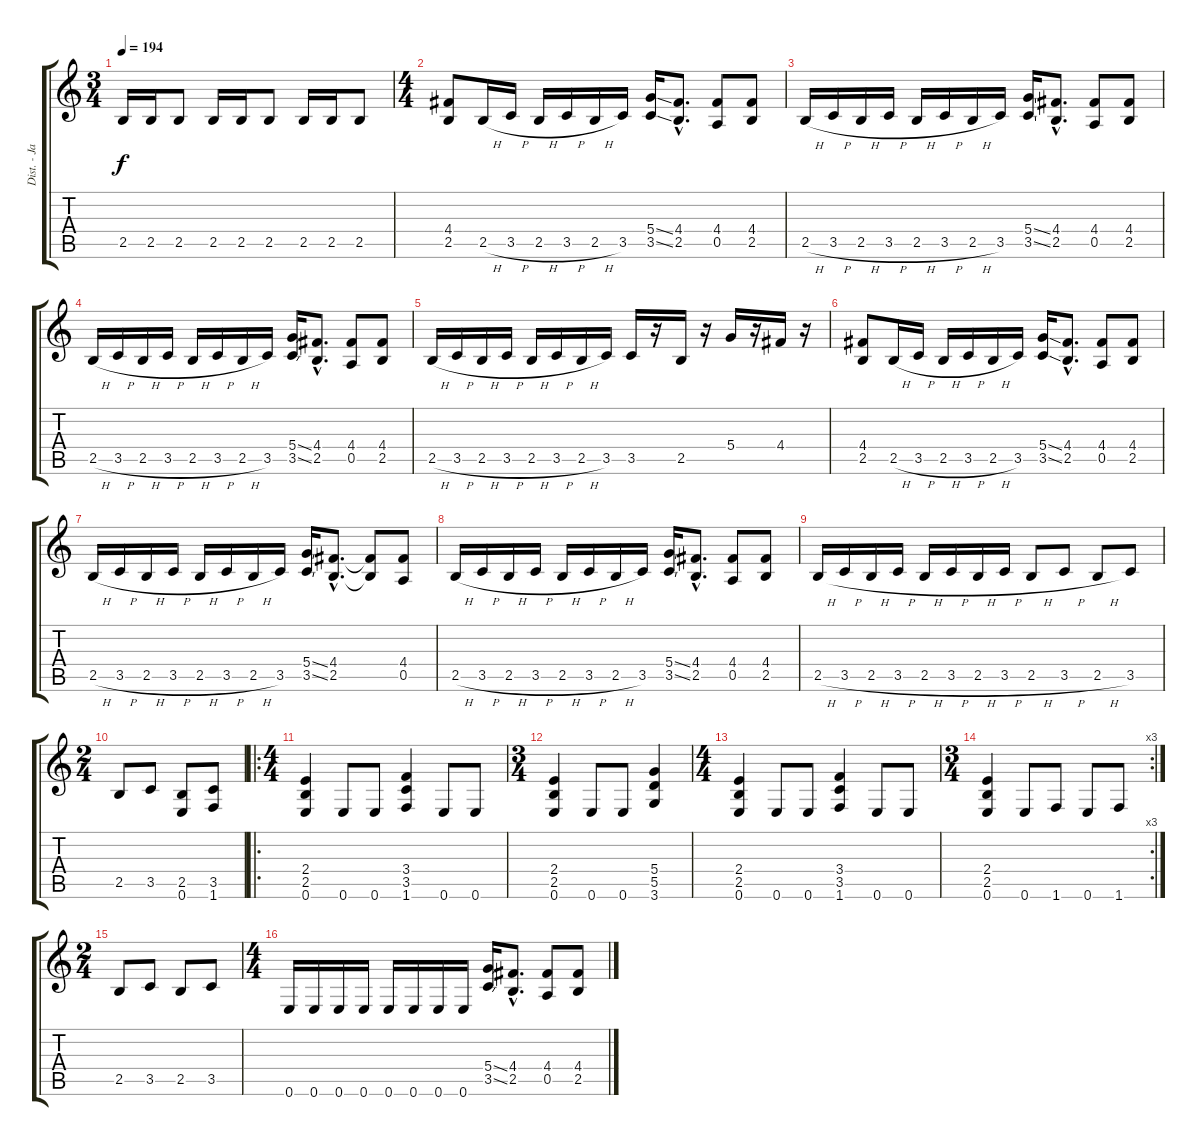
\track ("Dist. - James" "Dist. - Ja") {instrument distortionguitar}
\staff {score tabs}
\tuning (E4 B3 G3 D3 A2 E2) {hide}
\ts (3 4)
\tempo 194
\clef g2
\ks c
2.5.16{dy f} 2.5.16 2.5.8 2.5.16 2.5.16 2.5.8 2.5.16 2.5.16 2.5.8 |
\ts (4 4)
(4.4 2.5).8 2.5{h}.16 3.5{h}.16 2.5{h}.16 3.5{h}.16 2.5{h}.16 3.5.16 (5.4{ss} 3.5{ss}).16 (4.4{hac} 2.5{hac}).8{d} (4.4 0.5).8 (4.4 2.5).8 |
2.5{h}.16 3.5{h}.16 2.5{h}.16 3.5{h}.16 2.5{h}.16 3.5{h}.16 2.5{h}.16 3.5.16 (5.4{ss} 3.5{ss}).16 (4.4{hac} 2.5{hac}).8{d} (4.4 0.5).8 (4.4 2.5).8 |
2.5{h}.16 3.5{h}.16 2.5{h}.16 3.5{h}.16 2.5{h}.16 3.5{h}.16 2.5{h}.16 3.5.16 (5.4{ss} 3.5{ss}).16 (4.4{hac} 2.5{hac}).8{d} (4.4 0.5).8 (4.4 2.5).8 |
2.5{h}.16 3.5{h}.16 2.5{h}.16 3.5{h}.16 2.5{h}.16 3.5{h}.16 2.5{h}.16 3.5.16 3.5.16 r.16 2.5.16 r.16 5.4.16 r.16 4.4.16 r.16 |
(4.4 2.5).8 2.5{h}.16 3.5{h}.16 2.5{h}.16 3.5{h}.16 2.5{h}.16 3.5.16 (5.4{ss} 3.5{ss}).16 (4.4{hac} 2.5{hac}).8{d} (4.4 0.5).8 (4.4 2.5).8 |
2.5{h}.16 3.5{h}.16 2.5{h}.16 3.5{h}.16 2.5{h}.16 3.5{h}.16 2.5{h}.16 3.5.16 (5.4{ss} 3.5{ss}).16 (4.4{hac} 2.5{hac}).8{d} (4.4{t} 2.5{t}).8 (4.4 0.5).8 |
2.5{h}.16 3.5{h}.16 2.5{h}.16 3.5{h}.16 2.5{h}.16 3.5{h}.16 2.5{h}.16 3.5.16 (5.4{ss} 3.5{ss}).16 (4.4{hac} 2.5{hac}).8{d} (4.4 0.5).8 (4.4 2.5).8 |
2.5{h}.16 3.5{h}.16 2.5{h}.16 3.5{h}.16 2.5{h}.16 3.5{h}.16 2.5{h}.16 3.5{h}.16 2.5{h}.8 3.5{h}.8 2.5{h}.8 3.5.8 |
\ts (2 4)
2.5.8 3.5.8 (2.5 0.6).8 (3.5 1.6).8 |
\ro
\ts (4 4)
(2.4 2.5 0.6).4 0.6.8 0.6.8 (3.4 3.5 1.6).4 0.6.8 0.6.8 |
\ts (3 4)
(2.4 2.5 0.6).4 0.6.8 0.6.8 (5.4 5.5 3.6).4 |
\ts (4 4)
(2.4 2.5 0.6).4 0.6.8 0.6.8 (3.4 3.5 1.6).4 0.6.8 0.6.8 |
\rc 3
\ts (3 4)
(2.4 2.5 0.6).4 0.6.8 1.6.8 0.6.8 1.6.8 |
\ts (2 4)
2.5.8 3.5.8 2.5.8 3.5.8 |
\ts (4 4)
0.6.16 0.6.16 0.6.16 0.6.16 0.6.16 0.6.16 0.6.16 0.6.16 (5.4{ss} 3.5{ss}).16 (4.4{hac} 2.5{hac}).8{d} (4.4 0.5).8 (4.4 2.5).8
